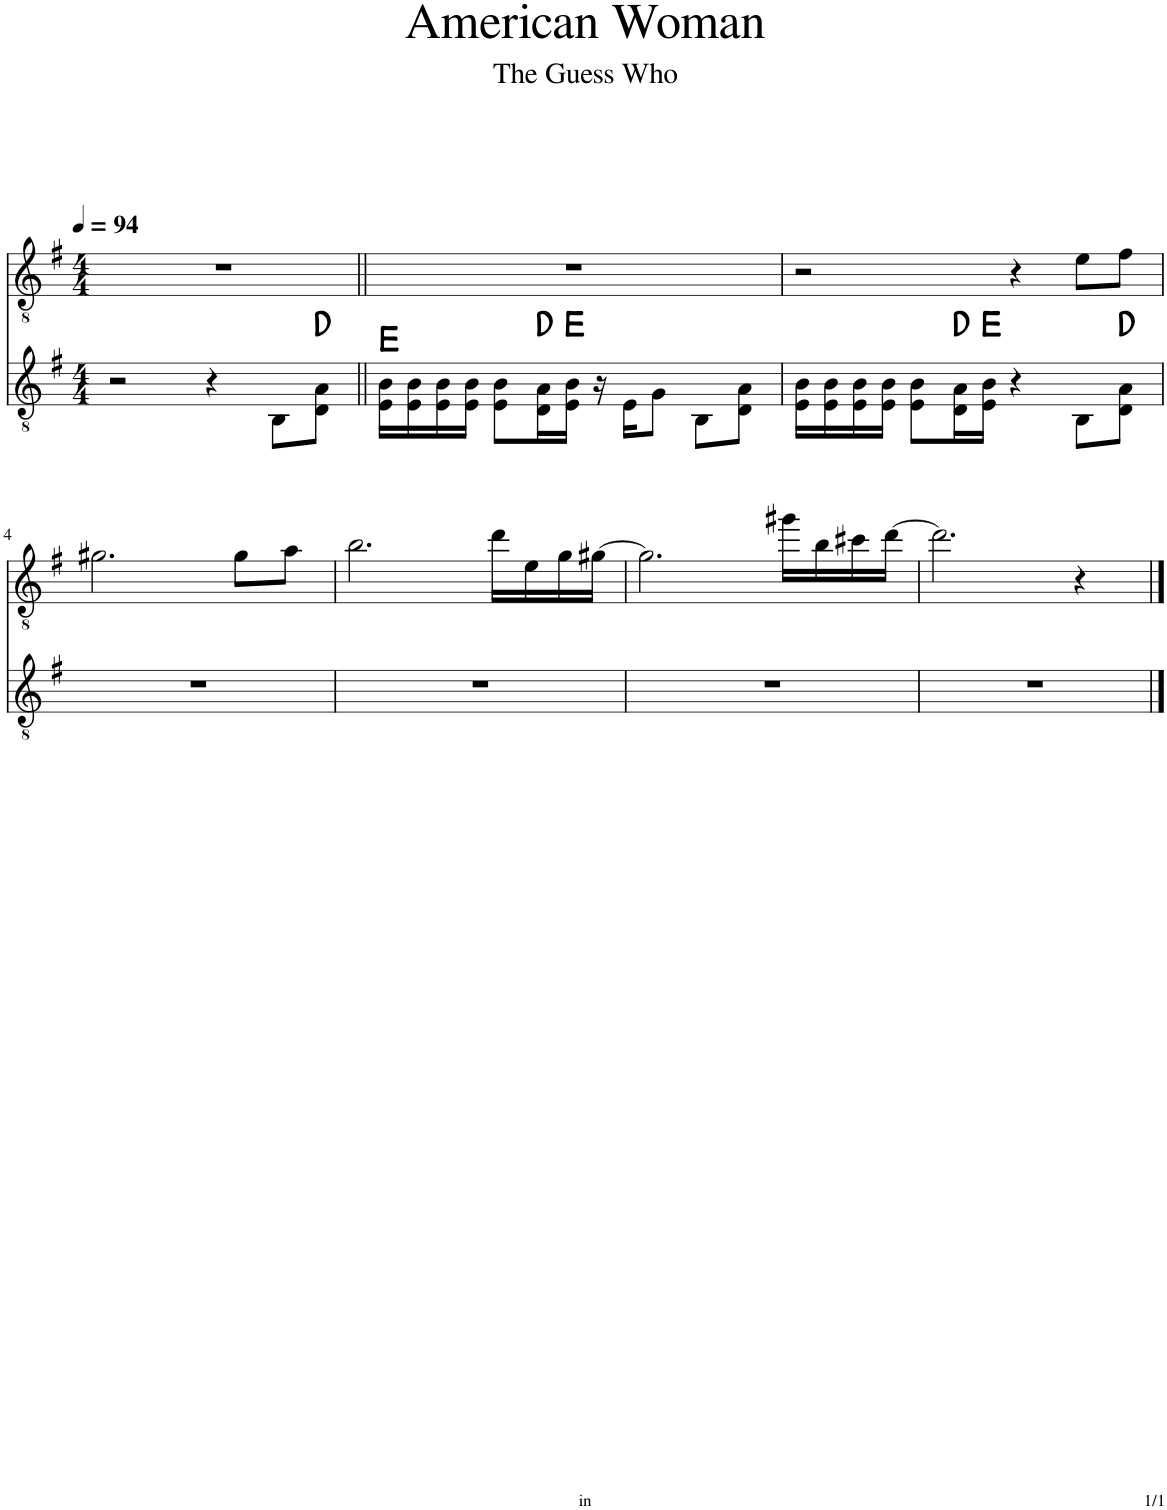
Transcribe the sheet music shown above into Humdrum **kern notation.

**kern	**harte	**kern	**harte	**kern
*part3	*part3	*part2	*part2	*part1
*staff3	*	*staff2	*	*staff1
*I"Guitare électrique [Tablature]	*	*I"Classical Guitar	*	*I"Guitare électrique [Tablature]
*stria6	*	*	*	*
*	*	*clefGv2	*	*clefGv2
*k[f#]	*	*k[f#]	*	*k[f#]
*M4/4	*	*M4/4	*	*M4/4
*MM94	*	*MM94	*	*MM94
=1	=1	=1	=1	=1
2r	.	2r	.	1r
4r	.	4r	.	.
8BB\L	.	8BB\L	.	.
8D\ 8A\J	.	8D\ 8A\J	D:maj	.
=2||	=2||	=2||	=2||	=2||
16E\ 16B\LL	E:maj	16E\ 16B\LL	E:maj	1r
16E\ 16B\J	.	16E\ 16B\	.	.
16E\ 16B\L	.	16E\ 16B\	.	.
16E\ 16B\JJ	.	16E\ 16B\JJ	.	.
8E\ 8B\L	.	8E\ 8B\L	.	.
16D\ 16A\L	.	16D\ 16A\L	D:maj	.
16E\ 16B\JJ	.	16E\ 16B\JJ	E:maj	.
16r	.	16r	.	.
16E\KL	.	16E\KL	.	.
8Gn\J	.	8Gn\J	.	.
8BB\L	.	8BB\L	.	.
8D\ 8A\J	.	8D\ 8A\J	.	.
=3	=3	=3	=3	=3
16E\ 16B\LL	.	16E\ 16B\LL	.	2r
16E\ 16B\J	.	16E\ 16B\	.	.
16E\ 16B\L	.	16E\ 16B\	.	.
16E\ 16B\JJ	.	16E\ 16B\JJ	.	.
8E\ 8B\L	.	8E\ 8B\L	.	.
16D\ 16A\L	.	16D\ 16A\L	D:maj	.
16E\ 16B\JJ	.	16E\ 16B\JJ	E:maj	.
4r	.	4r	.	4r
8BB\L	.	8BB\L	.	8e\L
8D\ 8A\J	.	8D\ 8A\J	D:maj	8f#\J
!!LO:LB:g=z
=4	=4	=4	=4	=4
16E\ 16B\LL	E:maj	1r	.	2.g#X\
16E\ 16B\J	.	.	.	.
16E\ 16B\L	.	.	.	.
16E\ 16B\JJ	.	.	.	.
8E\ 8B\L	.	.	.	.
16D\ 16A\L	.	.	.	.
16E\ 16B\JJ	.	.	.	.
16r	.	.	.	.
16E\KL	.	.	.	.
8Gn\J	.	.	.	.
8BB\L	.	.	.	8g#\L
8D\ 8A\J	.	.	.	8a\J
=5	=5	=5	=5	=5
16E\ 16B\LL	.	1r	.	2.b\
16E\ 16B\J	.	.	.	.
16E\ 16B\L	.	.	.	.
16E\ 16B\JJ	.	.	.	.
8E\ 8B\L	.	.	.	.
16D\ 16A\L	.	.	.	.
16E\ 16B\JJ	.	.	.	.
4r	.	.	.	.
8BB\L	.	.	.	16dd\LL
.	.	.	.	16e\
8D\ 8A\J	.	.	.	16g\
.	.	.	.	[16g#X\JJ
=6	=6	=6	=6	=6
16E\ 16B\LL	E:maj	1r	.	2.g#\]
16E\ 16B\J	.	.	.	.
16E\ 16B\L	.	.	.	.
16E\ 16B\JJ	.	.	.	.
8E\ 8B\L	.	.	.	.
16D\ 16A\L	.	.	.	.
16E\ 16B\JJ	.	.	.	.
16r	.	.	.	.
16E\KL	.	.	.	.
8Gn\J	.	.	.	.
8BB\L	.	.	.	16gg#X\LL
.	.	.	.	16b\
8D\ 8A\J	.	.	.	16cc#X\
.	.	.	.	[16dd\JJ
=7	=7	=7	=7	=7
16E\ 16B\LL	.	1r	.	2.dd\]
16E\ 16B\J	.	.	.	.
16E\ 16B\L	.	.	.	.
16E\ 16B\JJ	.	.	.	.
8E\ 8B\L	.	.	.	.
16D\ 16A\L	.	.	.	.
16E\ 16B\JJ	.	.	.	.
4r	.	.	.	.
8BB\L	.	.	.	4r
8D\ 8A\J	.	.	.	.
==	==	==	==	==
*-	*-	*-	*-	*-
